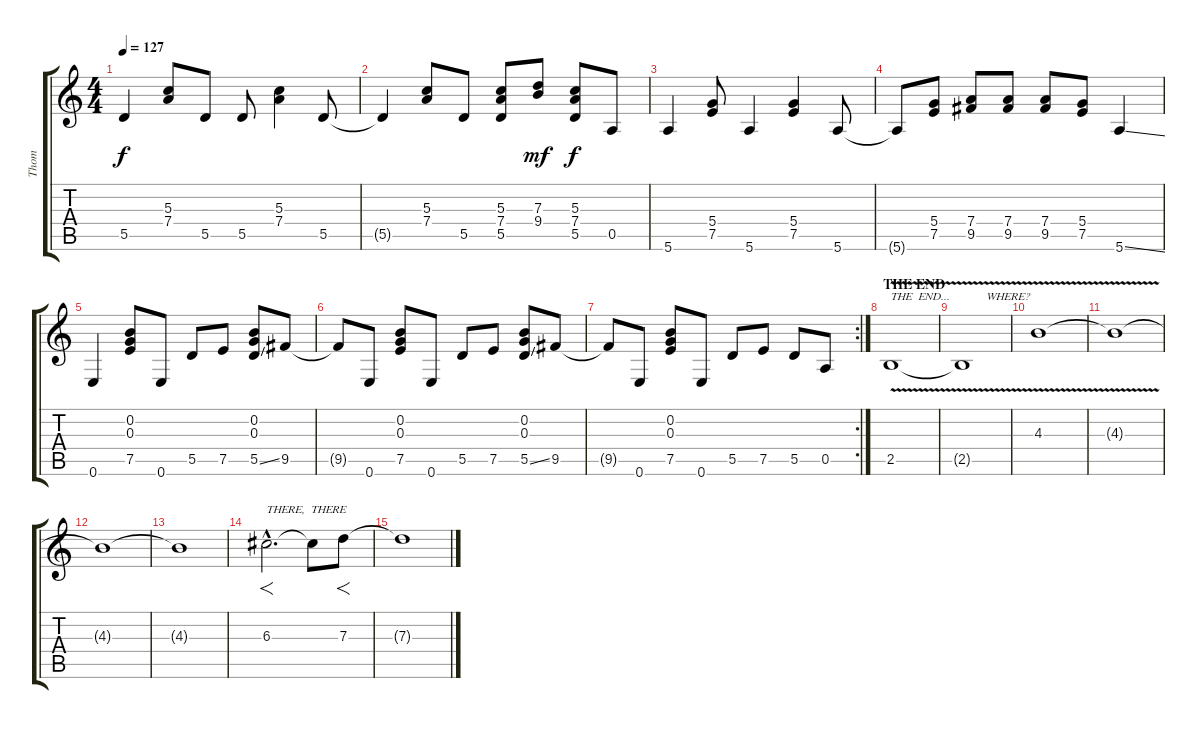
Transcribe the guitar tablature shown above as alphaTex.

\track ("Thom" "Thom") {instrument electricguitarjazz}
\staff {score tabs}
\tuning (E4 B3 G3 D3 A2 E2) {hide}
\ts (4 4)
\tempo 127
\clef g2
\ks c
5.5.4{dy f} (5.3 7.4).8 5.5.8 5.5.8 (5.3 7.4).4 5.5.8 |
5.5{t}.4 (5.3 7.4).8 5.5.8 (5.3 7.4 5.5).8 (7.3 9.4).8{dy mf} (5.3 7.4 5.5).8{dy f} 0.5.8 |
5.6.4 (5.4 7.5).8 5.6.4 (5.4 7.5).4 5.6.8 |
5.6{t}.8 (5.4 7.5).8 (7.4 9.5).8 (7.4 9.5).8 (7.4 9.5).8 (5.4 7.5).8 5.6{ss}.4 |
0.6.4 (0.2 0.3 7.5).8 0.6.8 5.5.8 7.5.8 (0.2 0.3 5.5{ss}).8 9.5.8 |
9.5{t}.8 0.6.8 (0.2 0.3 7.5).8 0.6.8 5.5.8 7.5.8 (0.2 0.3 5.5{ss}).8 9.5.8 |
\rc 2
9.5{t}.8 0.6.8 (0.2 0.3 7.5).8 0.6.8 5.5.8 7.5.8 5.5.8 0.5.8 |
\section ("" "THE END")
2.5{v}.1{txt "THE  END...            WHERE?" volume 0} |
2.5{t}.1 |
4.3{v}.1{volume 11 instrument overdrivenguitar} |
4.3{t}.1 |
4.3{t}.1 |
4.3{t}.1 |
6.3{hac}.2{f d txt "THERE,  THERE"} 6.3{t}.8 7.3.8{f} |
7.3{t}.1
